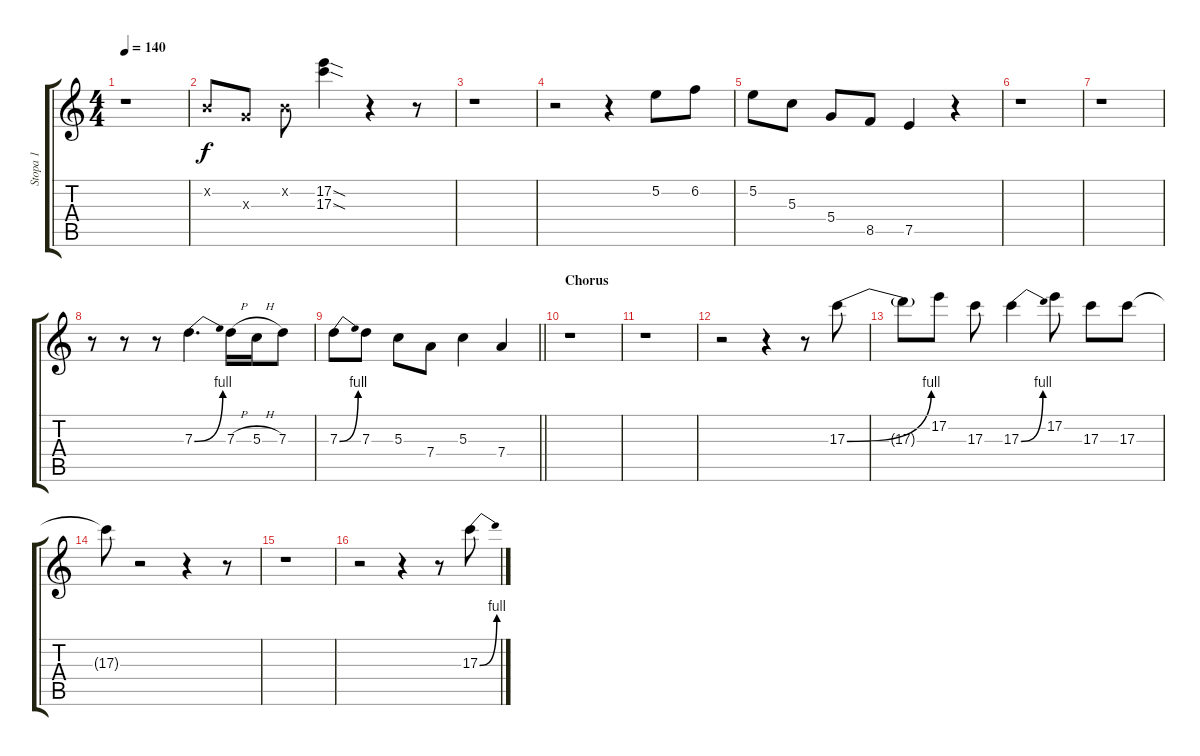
\track ("Stopa 1" "Stopa 1") {instrument overdrivenguitar}
\staff {score tabs}
\tuning (E4 B3 G3 D3 A2 E2) {hide}
\ts (4 4)
\tempo 140
\clef g2
\ks c
r.1{dy f} |
0.2{x}.8 0.3{x}.8 0.2{x}.8 (17.2{sod} 17.3{sod}).4 r.4 r.8 |
r.1 |
r.2 r.4 5.2.8 6.2.8 |
5.2.8 5.3.8 5.4.8 8.5.8 7.5.4 r.4 |
r.1 |
r.1 |
r.8 r.8 r.8 7.3{be (bend 0 0 60 4)}.4{d} 7.3{h}.16 5.3{h}.16 7.3.8 |
\barLineRight lightlight
7.3{be (bend 0 0 60 4)}.8 7.3.8 5.3.8 7.4.8 5.3.4 7.4.4 |
\section ("" "Chorus")
r.1 |
r.1 |
r.2 r.4 r.8 17.3{be (bend 0 0 60 4)}.8 |
17.3{t}.8 17.2.8 17.3.8 17.3{be (bend 0 0 60 4)}.4 17.2.8 17.3.8 17.3.8 |
17.3{t}.8 r.2 r.4 r.8 |
r.1 |
r.2 r.4 r.8 17.3{be (bend 0 0 60 4)}.8
